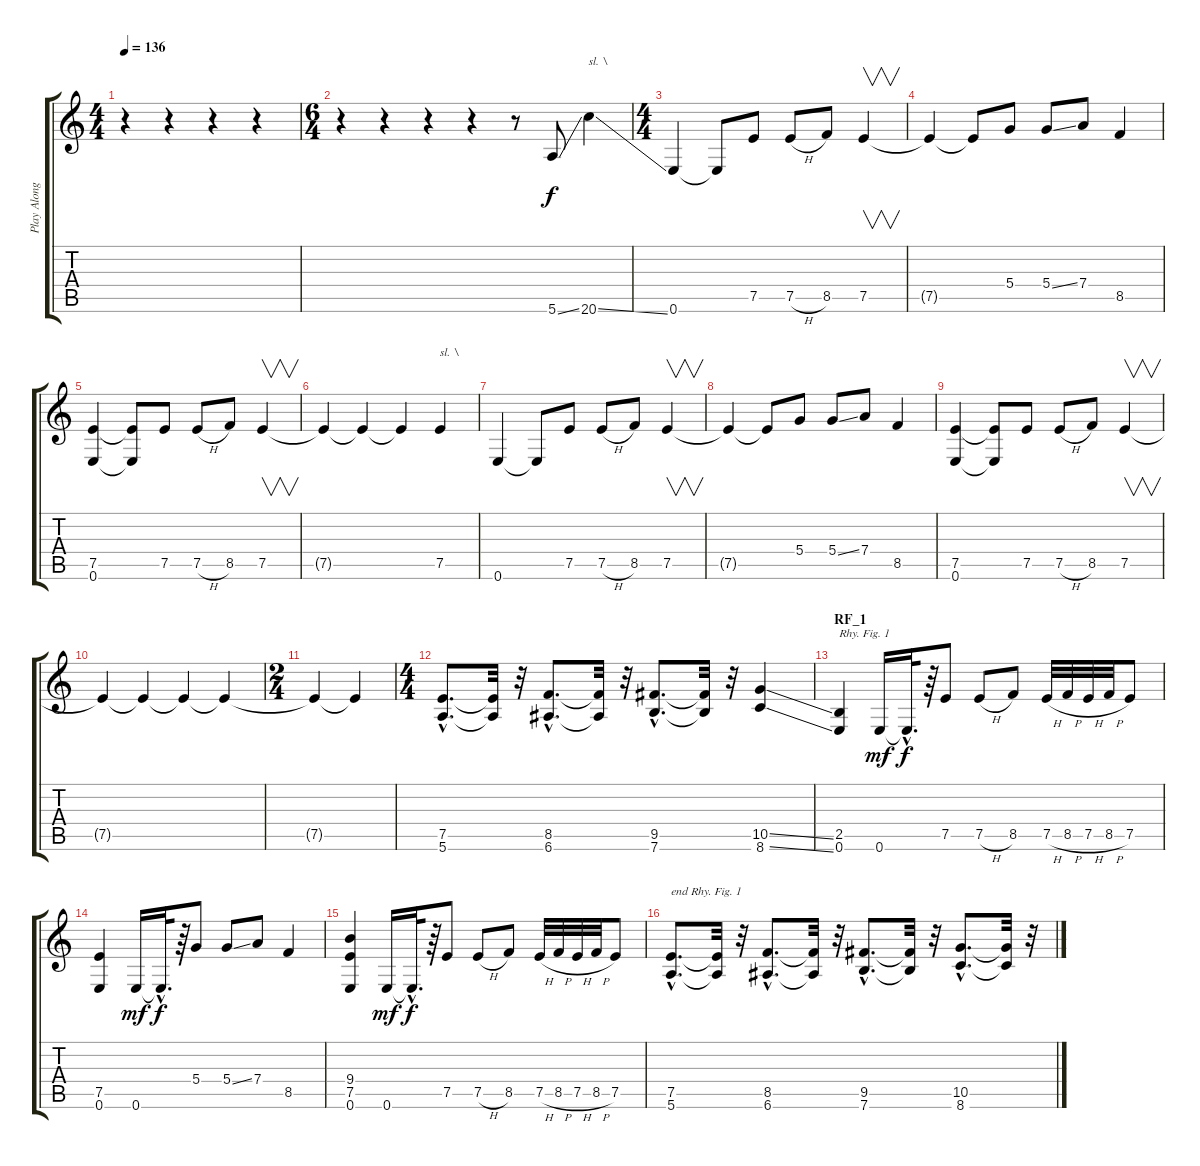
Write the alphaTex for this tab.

\track ("Play Along" "Play Along") {instrument distortionguitar}
\staff {score tabs}
\tuning (E4 B3 G3 D3 A2 E2) {hide}
\ts (4 4)
\tempo 136
\clef g2
\ks c
r.4{dy f instrument distortionguitar} r.4 r.4 r.4 |
\ts (6 4)
r.4 r.4 r.4 r.4 r.8 5.6{ss}.8 20.6{ss}.4{txt "sl. \\"} |
\ts (4 4)
0.6.4 0.6{t}.8 7.5.8 7.5{h}.8 8.5.8 7.5.4{v} |
7.5{t}.4 7.5{t}.8 5.4.8 5.4{ss}.8 7.4.8 8.5.4 |
(7.5 0.6).4 (7.5{t} 0.6{t}).8 7.5.8 7.5{h}.8 8.5.8 7.5.4{v} |
7.5{t}.4 7.5{t}.4 7.5{t}.4 7.5.4{txt "sl. \\"} |
0.6.4 0.6{t}.8 7.5.8 7.5{h}.8 8.5.8 7.5.4{v} |
7.5{t}.4 7.5{t}.8 5.4.8 5.4{ss}.8 7.4.8 8.5.4 |
(7.5 0.6).4 (7.5{t} 0.6{t}).8 7.5.8 7.5{h}.8 8.5.8 7.5.4{v} |
7.5{t}.4 7.5{t}.4 7.5{t}.4 7.5{t}.4 |
\ts (2 4)
7.5{t}.4 7.5{t}.4 |
\ts (4 4)
(7.5{hac} 5.6{hac}).8{d} (7.5{t} 5.6{t}).32 r.32 (8.5{hac} 6.6{hac}).8{d} (8.5{t} 6.6{t}).32 r.32 (9.5{hac} 7.6{hac}).8{d} (9.5{t} 7.6{t}).32 r.32 (10.5{ss} 8.6{ss}).4 |
\section ("" "RF_1")
(2.5 0.6).4{txt "Rhy. Fig. 1"} 0.6.16{dy mf} 0.6{hac t}.32{d dy f} r.64 7.5.8 7.5{h}.8 8.5.8 7.5{h}.32 8.5{h}.32 7.5{h}.32 8.5{h}.32 7.5.8 |
(7.5 0.6).4 0.6.16{dy mf} 0.6{hac t}.32{d dy f} r.64 5.4.8 5.4{ss}.8 7.4.8 8.5.4 |
(9.4 7.5 0.6).4 0.6.16{dy mf} 0.6{hac t}.32{d dy f} r.64 7.5.8 7.5{h}.8 8.5.8 7.5{h}.32 8.5{h}.32 7.5{h}.32 8.5{h}.32 7.5.8 |
(7.5{hac} 5.6{hac}).8{d txt "end Rhy. Fig. 1"} (7.5{t} 5.6{t}).32 r.32 (8.5{hac} 6.6{hac}).8{d} (8.5{t} 6.6{t}).32 r.32 (9.5{hac} 7.6{hac}).8{d} (9.5{t} 7.6{t}).32 r.32 (10.5{hac} 8.6{hac}).8{d} (10.5{t} 8.6{t}).32 r.32
